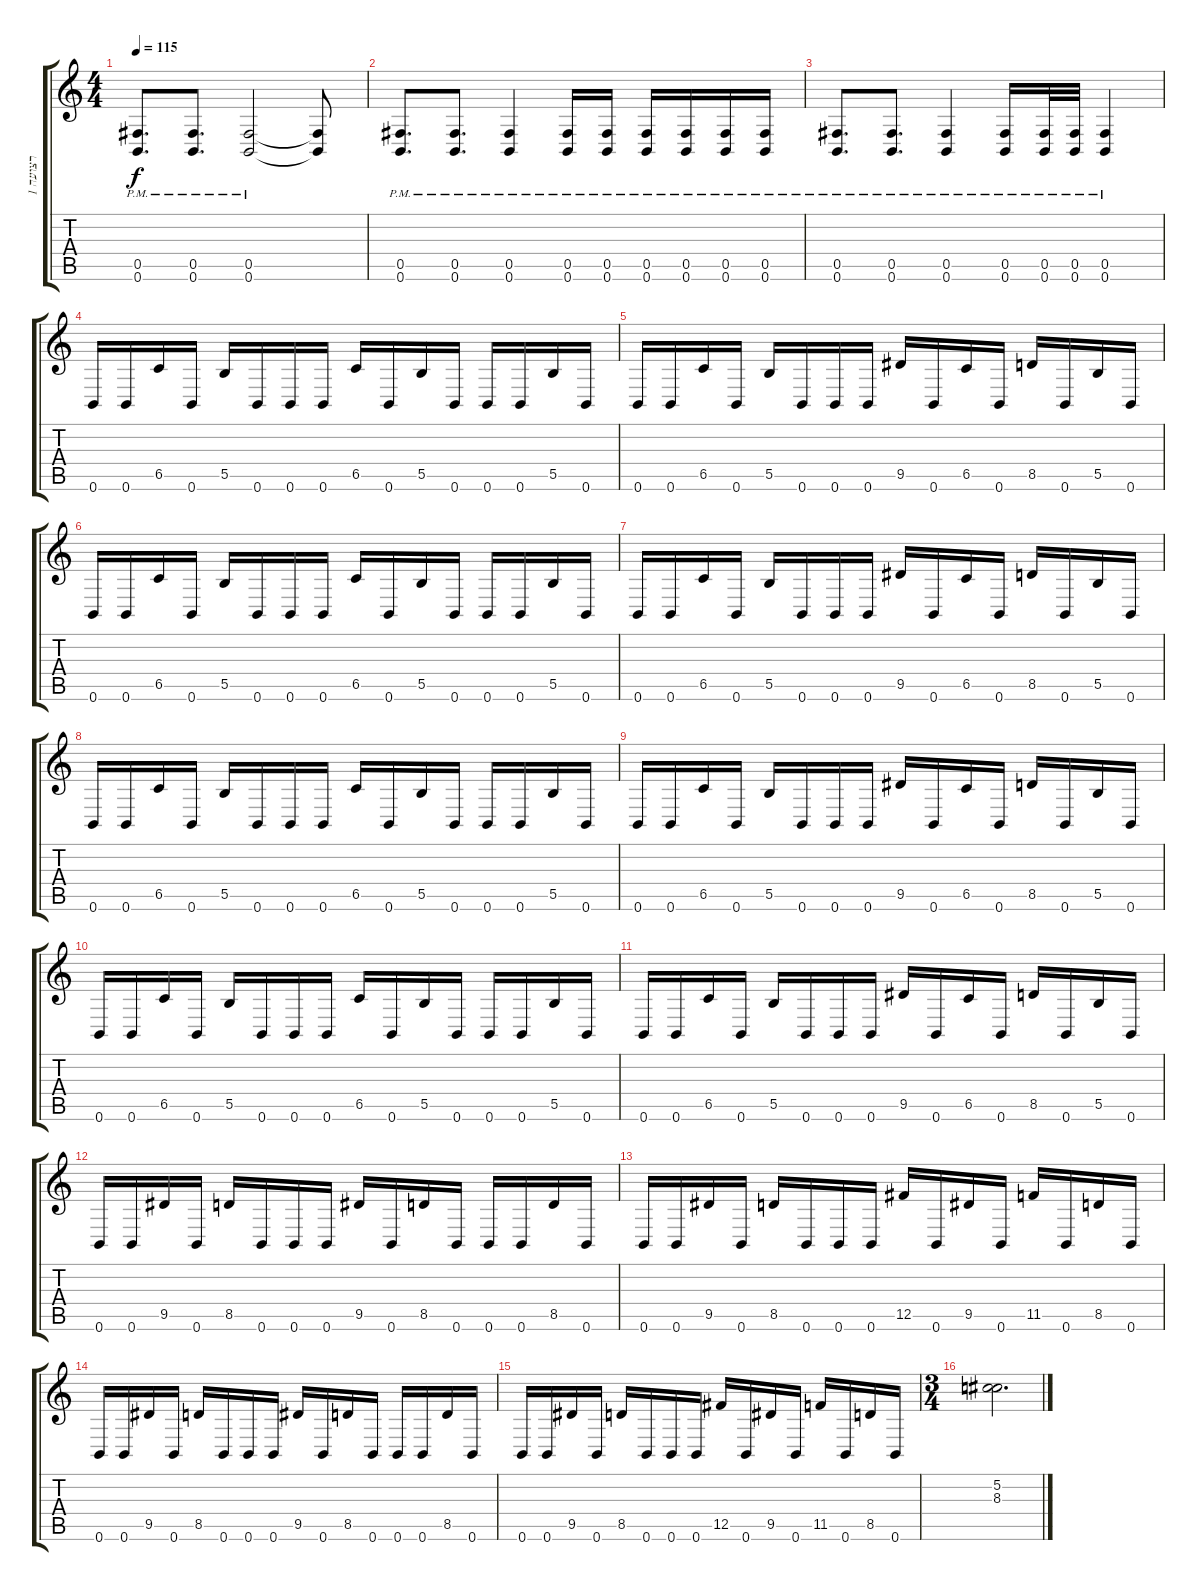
\track ("רצועה 1" "רצועה 1") {instrument distortionguitar}
\staff {score tabs}
\tuning (Db4 Ab3 E3 B2 Gb2 B1) {hide}
\ts (4 4)
\tempo 115
\clef g2
\ks c
(0.5{pm} 0.6{pm}).8{d dy f} (0.5{pm} 0.6{pm}).8{d} (0.5{pm} 0.6{pm}).2 (0.5{t} 0.6{t}).8 |
(0.5{pm} 0.6{pm}).8{d} (0.5{pm} 0.6{pm}).8{d} (0.5{pm} 0.6{pm}).4 (0.5{pm} 0.6{pm}).16 (0.5{pm} 0.6{pm}).16 (0.5{pm} 0.6{pm}).16 (0.5{pm} 0.6{pm}).16 (0.5{pm} 0.6{pm}).16 (0.5{pm} 0.6{pm}).16 |
(0.5{pm} 0.6{pm}).8{d} (0.5{pm} 0.6{pm}).8{d} (0.5{pm} 0.6{pm}).4 (0.5{pm} 0.6{pm}).16 (0.5{pm} 0.6{pm}).32 (0.5{pm} 0.6{pm}).32 (0.5{pm} 0.6{pm}).4 |
0.6.16 0.6.16 6.5.16 0.6.16 5.5.16 0.6.16 0.6.16 0.6.16 6.5.16 0.6.16 5.5.16 0.6.16 0.6.16 0.6.16 5.5.16 0.6.16 |
0.6.16 0.6.16 6.5.16 0.6.16 5.5.16 0.6.16 0.6.16 0.6.16 9.5.16 0.6.16 6.5.16 0.6.16 8.5.16 0.6.16 5.5.16 0.6.16 |
0.6.16 0.6.16 6.5.16 0.6.16 5.5.16 0.6.16 0.6.16 0.6.16 6.5.16 0.6.16 5.5.16 0.6.16 0.6.16 0.6.16 5.5.16 0.6.16 |
0.6.16 0.6.16 6.5.16 0.6.16 5.5.16 0.6.16 0.6.16 0.6.16 9.5.16 0.6.16 6.5.16 0.6.16 8.5.16 0.6.16 5.5.16 0.6.16 |
0.6.16 0.6.16 6.5.16 0.6.16 5.5.16 0.6.16 0.6.16 0.6.16 6.5.16 0.6.16 5.5.16 0.6.16 0.6.16 0.6.16 5.5.16 0.6.16 |
0.6.16 0.6.16 6.5.16 0.6.16 5.5.16 0.6.16 0.6.16 0.6.16 9.5.16 0.6.16 6.5.16 0.6.16 8.5.16 0.6.16 5.5.16 0.6.16 |
0.6.16 0.6.16 6.5.16 0.6.16 5.5.16 0.6.16 0.6.16 0.6.16 6.5.16 0.6.16 5.5.16 0.6.16 0.6.16 0.6.16 5.5.16 0.6.16 |
0.6.16 0.6.16 6.5.16 0.6.16 5.5.16 0.6.16 0.6.16 0.6.16 9.5.16 0.6.16 6.5.16 0.6.16 8.5.16 0.6.16 5.5.16 0.6.16 |
0.6.16 0.6.16 9.5.16 0.6.16 8.5.16 0.6.16 0.6.16 0.6.16 9.5.16 0.6.16 8.5.16 0.6.16 0.6.16 0.6.16 8.5.16 0.6.16 |
0.6.16 0.6.16 9.5.16 0.6.16 8.5.16 0.6.16 0.6.16 0.6.16 12.5.16 0.6.16 9.5.16 0.6.16 11.5.16 0.6.16 8.5.16 0.6.16 |
0.6.16 0.6.16 9.5.16 0.6.16 8.5.16 0.6.16 0.6.16 0.6.16 9.5.16 0.6.16 8.5.16 0.6.16 0.6.16 0.6.16 8.5.16 0.6.16 |
0.6.16 0.6.16 9.5.16 0.6.16 8.5.16 0.6.16 0.6.16 0.6.16 12.5.16 0.6.16 9.5.16 0.6.16 11.5.16 0.6.16 8.5.16 0.6.16 |
\ts (3 4)
(5.2 8.3).2{d}
